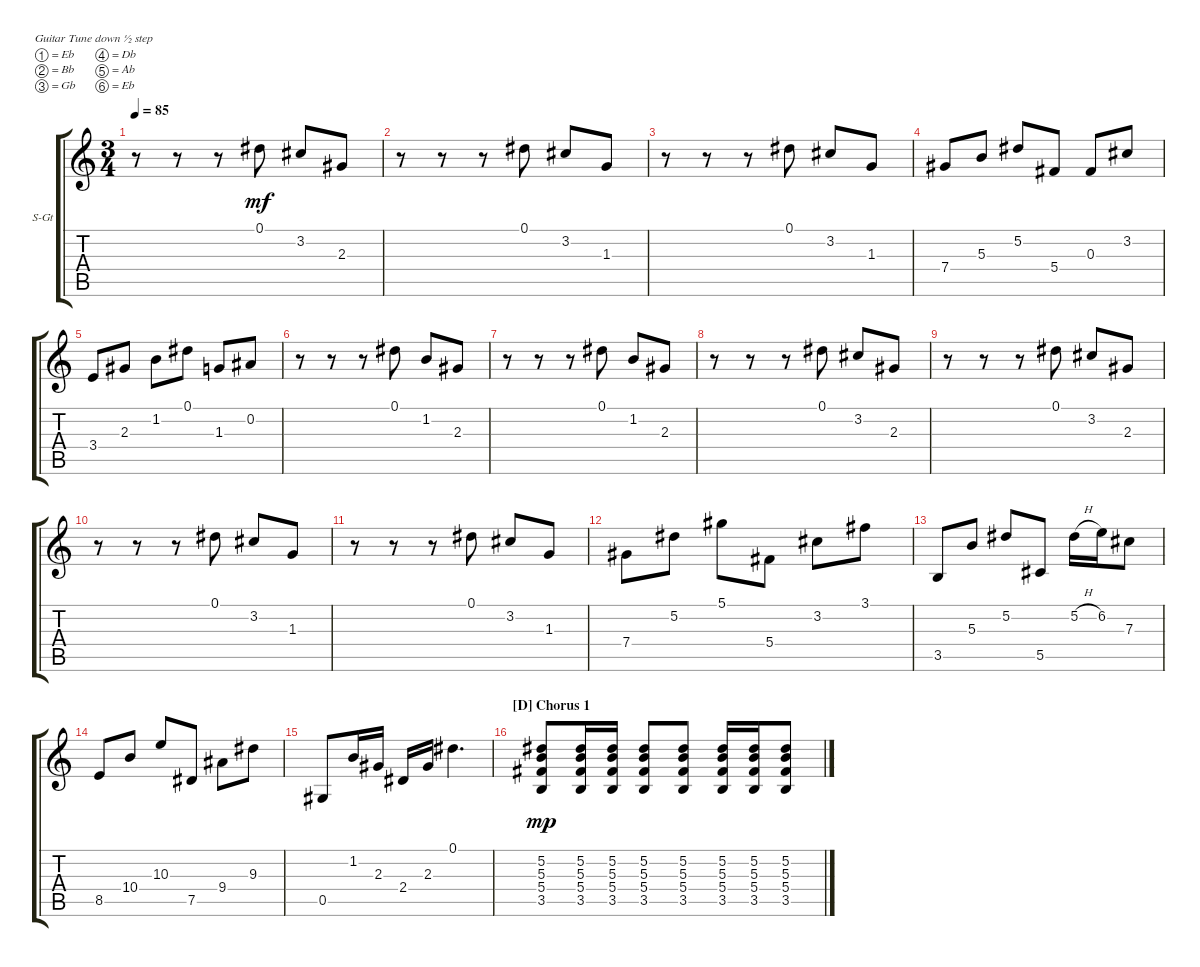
\defaultSystemsLayout 4
\bracketExtendMode groupsimilarinstruments
\firstSystemTrackNameOrientation horizontal
\otherSystemsTrackNameOrientation horizontal
\track ("Secondl Guitar" "S-Gt") {instrument acousticguitarsteel}
\staff {score tabs}
\tuning (Eb4 Bb3 Gb3 Db3 Ab2 Eb2)
\ts (3 4)
\tempo 85
\clef g2
\ks c
r.8{dy mf} r.8 r.8 0.1.8 3.2.8 2.3.8 |
r.8 r.8 r.8 0.1.8 3.2.8 1.3.8 |
r.8 r.8 r.8 0.1.8 3.2.8 1.3.8 |
7.4.8 5.3.8 5.2.8 5.4.8 0.3.8 3.2.8 |
3.4.8 2.3.8 1.2.8 0.1.8 1.3.8 0.2.8 |
r.8 r.8 r.8 0.1.8 1.2.8 2.3.8 |
r.8 r.8 r.8 0.1.8 1.2.8 2.3.8 |
r.8 r.8 r.8 0.1.8 3.2.8 2.3.8 |
r.8 r.8 r.8 0.1.8 3.2.8 2.3.8 |
r.8 r.8 r.8 0.1.8 3.2.8 1.3.8 |
r.8 r.8 r.8 0.1.8 3.2.8 1.3.8 |
7.4.8 5.2.8 5.1.8 5.4.8 3.2.8 3.1.8 |
3.5.8 5.3.8 5.2.8 5.5.8 5.2{h}.16 6.2.16 7.3.8 |
8.5.8 10.4.8 10.3.8 7.5.8 9.4.8 9.3.8 |
0.5.8 1.2.16 2.3.16 2.4.16 2.3.16 0.1.4{d} |
\section ("D" "Chorus 1")
(3.5 5.4 5.3 5.2).8{dy mp} (3.5 5.4 5.3 5.2).16 (3.5 5.4 5.3 5.2).16 (3.5 5.4 5.3 5.2).8 (3.5 5.4 5.3 5.2).8 (3.5 5.4 5.3 5.2).16 (3.5 5.4 5.3 5.2).16 (3.5 5.4 5.3 5.2).8
